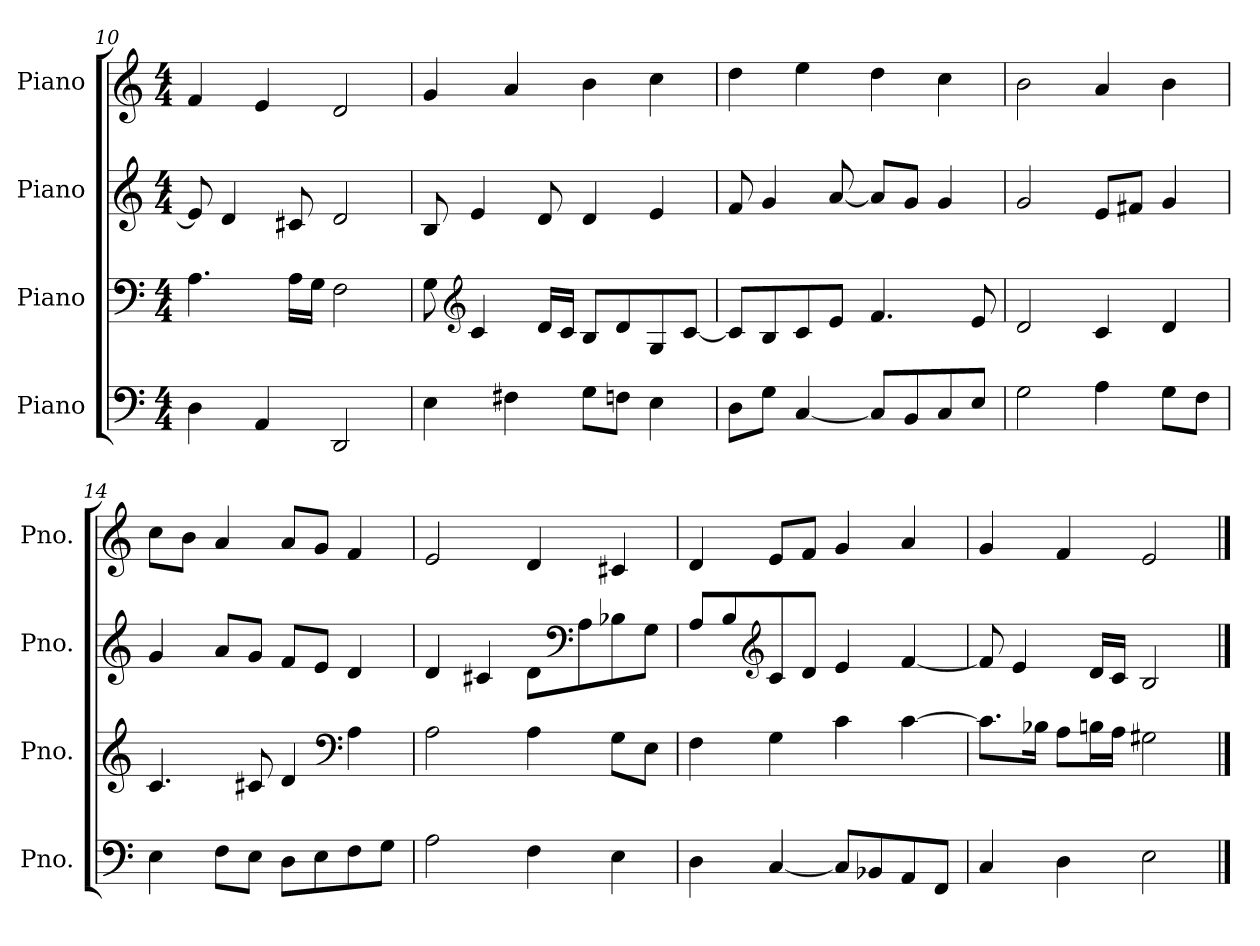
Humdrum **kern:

**kern	**kern	**kern	**kern
*part4	*part3	*part2	*part1
*staff4	*staff3	*staff2	*staff1
*I"Piano	*I"Piano	*I"Piano	*I"Piano
*I'Pno.	*I'Pno.	*I'Pno.	*I'Pno.
*clefF4	*clefF4	*clefG2	*clefG2
*k[]	*k[]	*k[]	*k[]
*M4/4	*M4/4	*M4/4	*M4/4
=10	=10	=10	=10
4D\	4.A\	8e/]	4f/
.	.	4d/	.
4AA/	.	.	4e/
.	16A\LL	8c#X/	.
.	16G\JJ	.	.
2DD/	2F\	2d/	2d/
=11	=11	=11	=11
4E\	8G\	8B/	4g/
*	*clefG2	*	*
.	4c/	4e/	.
4F#X\	.	.	4a/
.	16d/LL	8d/	.
.	16c/JJ	.	.
8G\L	8B/L	4d/	4b\
8Fn\J	8d/	.	.
4E\	8G/	4e/	4cc\
.	[8c/J	.	.
=12	=12	=12	=12
8D\L	8c/L]	8f/	4dd\
8G\J	8B/	4g/	.
[4C/	8c/	.	4ee\
.	8e/J	[8a/	.
8C/L]	4.f/	8a/L]	4dd\
8BB/	.	8g/J	.
8C/	.	4g/	4cc\
8E/J	8e/	.	.
!!LO:PB:g=z
=13	=13	=13	=13
2G\	2d/	2g/	2b\
4A\	4c/	8e/L	4a/
.	.	8f#X/J	.
8G\L	4d/	4g/	4b\
8F\J	.	.	.
=14	=14	=14	=14
4E\	4.c/	4g/	8cc\L
.	.	.	8b\J
8F\L	.	8a/L	4a/
8E\J	8c#X/	8g/J	.
8D\L	4d/	8f/L	8a/L
8E\	.	8e/J	8g/J
*	*clefF4	*	*
8F\	4A\	4d/	4f/
8G\J	.	.	.
=15	=15	=15	=15
2A\	2A\	4d/	2e/
.	.	4c#X/	.
4F\	4A\	8d\L	4d/
*	*	*clefF4	*
.	.	8A\	.
4E\	8G\L	8B-X\	4c#X/
.	8E\J	8G\J	.
=16	=16	=16	=16
4D\	4F\	8A/L	4d/
.	.	8B/	.
*	*	*clefG2	*
[4C/	4G\	8c/	8e/L
.	.	8d/J	8f/J
8C/L]	4c\	4e/	4g/
8BB-X/	.	.	.
8AA/	[4c\	[4f/	4a/
8FF/J	.	.	.
!!LO:LB:g=z
=17	=17	=17	=17
4C/	8.c\L]	8f/]	4g/
.	.	4e/	.
.	16B-X\Jk	.	.
4D\	8A\L	.	4f/
.	16Bn\L	16d/LL	.
.	16A\JJ	16c/JJ	.
2E\	2G#X\	2B/	2e/
==	==	==	==
*-	*-	*-	*-
